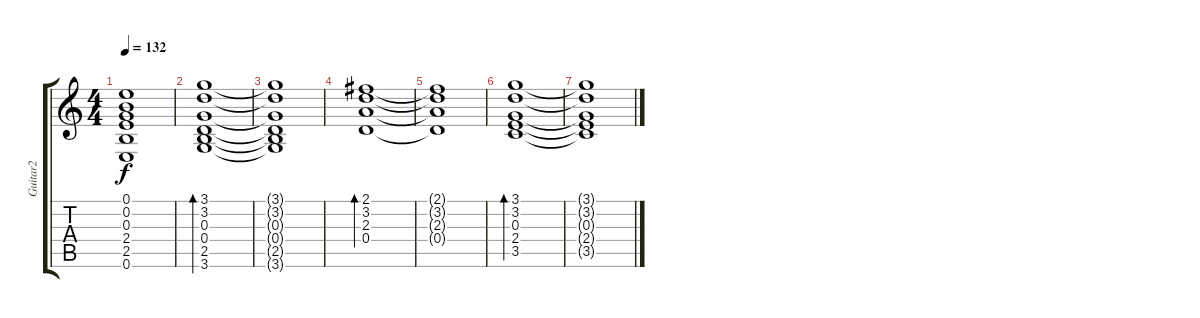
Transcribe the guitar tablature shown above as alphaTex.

\track ("Guitar2" "Guitar2") {instrument overdrivenguitar}
\staff {score tabs}
\tuning (E4 B3 G3 D3 A2 E2) {hide}
\ts (4 4)
\tempo 132
\clef g2
\ks c
(0.1{t} 0.2{t} 0.3{t} 2.4{t} 2.5{t} 0.6{t}).1{dy f} |
(3.1 3.2 0.3 0.4 2.5 3.6).1{bd 480} |
(3.1{t} 3.2{t} 0.3{t} 0.4{t} 2.5{t} 3.6{t}).1 |
(2.1 3.2 2.3 0.4).1{bd 480} |
(2.1{t} 3.2{t} 2.3{t} 0.4{t}).1 |
(3.1 3.2 0.3 2.4 3.5).1{bd 480} |
(3.1{t} 3.2{t} 0.3{t} 2.4{t} 3.5{t}).1
